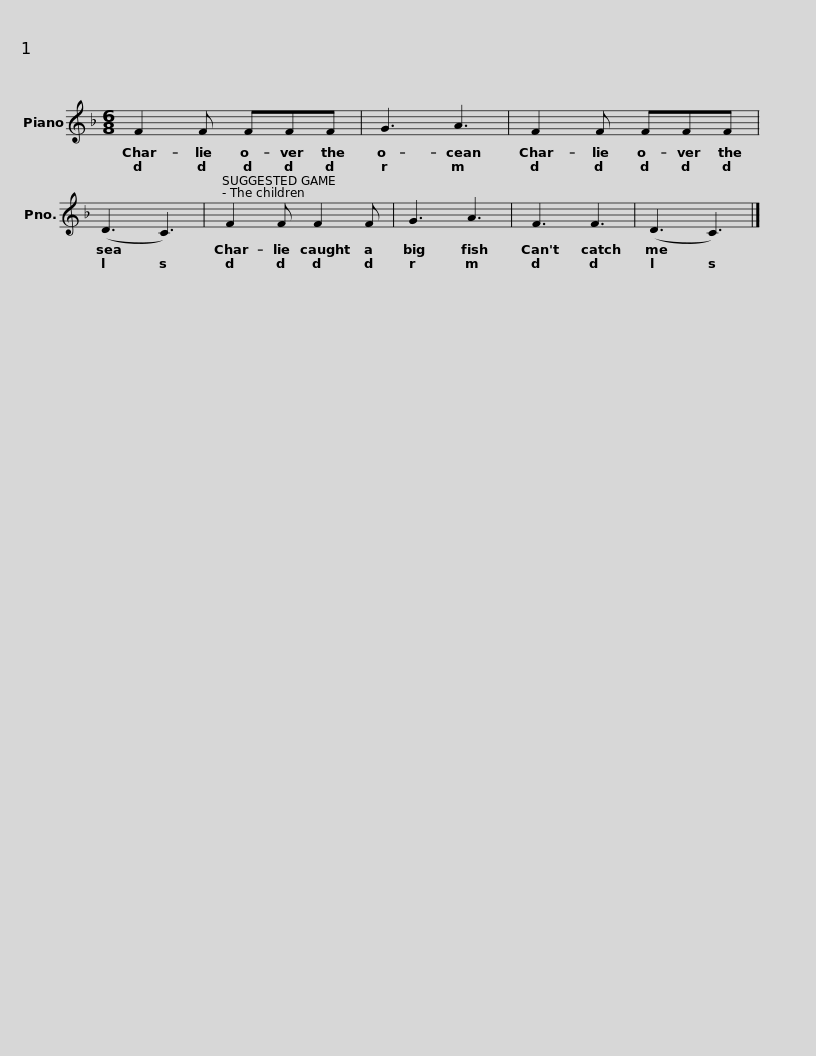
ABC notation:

X:1
L:1/8
M:6/8
I:linebreak $
K:F
V:1 treble
V:1
 F2 F FFF | G3 A3 | F2 F FFF | (D3 C3) | F2 F F2 F | %5
 G3 A3 |$ F3 F3 | (D3 C3) |] %8
